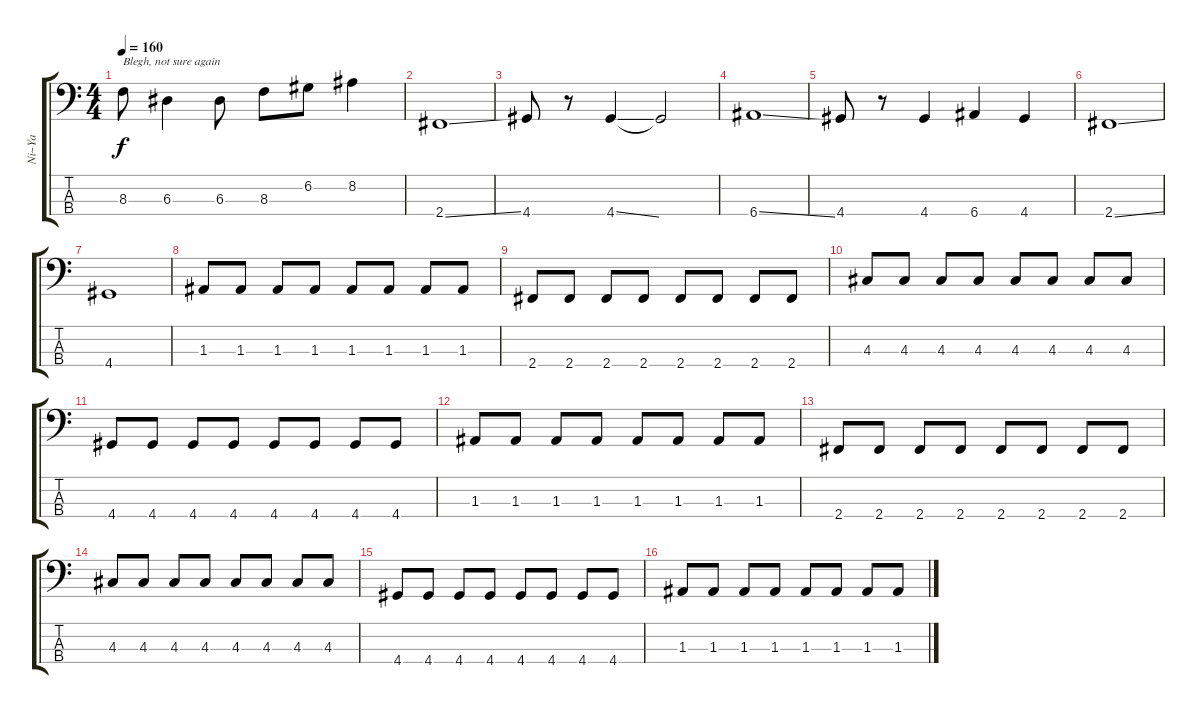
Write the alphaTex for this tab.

\track ("Ni~Ya" "Ni~Ya") {instrument electricbassfinger}
\staff {score tabs}
\tuning (G2 D2 A1 E1) {hide}
\ts (4 4)
\tempo 160
\clef f4
\ks c
8.3.8{txt "Blegh, not sure again" dy f} 6.3.4 6.3.8 8.3.8 6.2.8 8.2.4 |
2.4{ss}.1 |
4.4.8 r.8 4.4{ss}.4 4.4{t}.2 |
6.4{ss}.1 |
4.4.8 r.8 4.4.4 6.4.4 4.4.4 |
2.4{ss}.1 |
4.4.1 |
1.3.8 1.3.8 1.3.8 1.3.8 1.3.8 1.3.8 1.3.8 1.3.8 |
2.4.8 2.4.8 2.4.8 2.4.8 2.4.8 2.4.8 2.4.8 2.4.8 |
4.3.8 4.3.8 4.3.8 4.3.8 4.3.8 4.3.8 4.3.8 4.3.8 |
4.4.8 4.4.8 4.4.8 4.4.8 4.4.8 4.4.8 4.4.8 4.4.8 |
1.3.8 1.3.8 1.3.8 1.3.8 1.3.8 1.3.8 1.3.8 1.3.8 |
2.4.8 2.4.8 2.4.8 2.4.8 2.4.8 2.4.8 2.4.8 2.4.8 |
4.3.8 4.3.8 4.3.8 4.3.8 4.3.8 4.3.8 4.3.8 4.3.8 |
4.4.8 4.4.8 4.4.8 4.4.8 4.4.8 4.4.8 4.4.8 4.4.8 |
1.3.8 1.3.8 1.3.8 1.3.8 1.3.8 1.3.8 1.3.8 1.3.8
